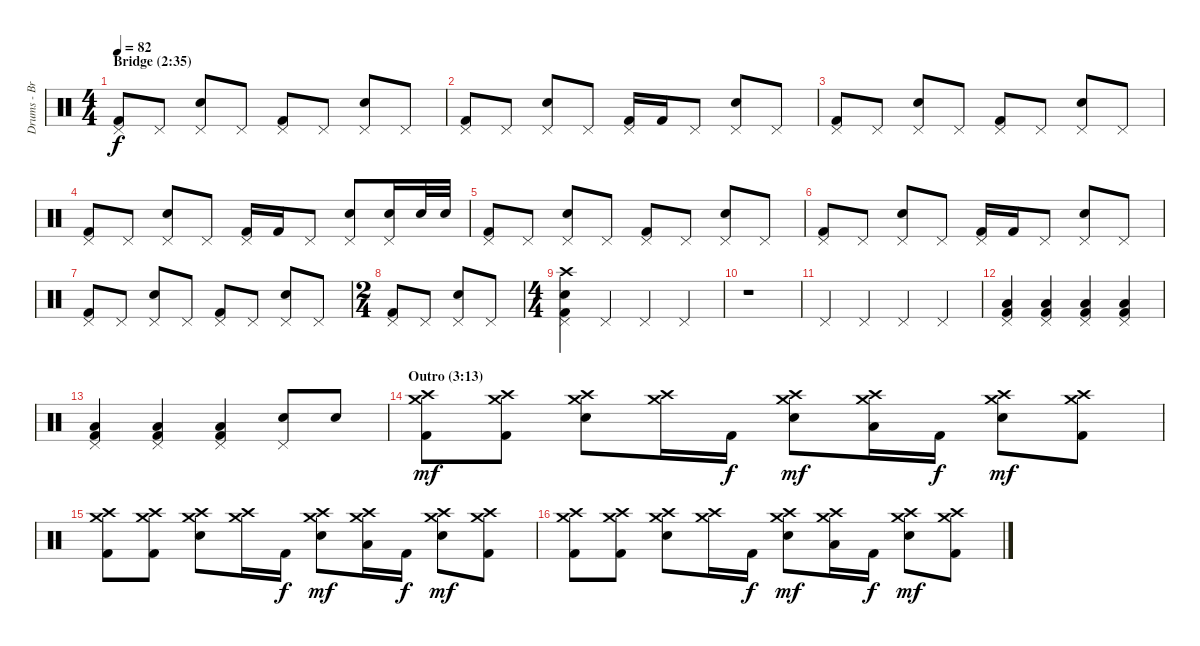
\track ("Drums - Brad" "Drums - Br") {instrument percussion}
\staff {score}
\articulation defaults
\ts (4 4)
\section ("" "Bridge (2:35)")
\tempo 82
\clef neutral
\ks c
("Pedal Hi-Hat (hit)" "Kick (hit) 2").8{dy f} "Pedal Hi-Hat (hit)".8 ("Pedal Hi-Hat (hit)" "Snare (hit) 2").8 "Pedal Hi-Hat (hit)".8 ("Pedal Hi-Hat (hit)" "Kick (hit) 2").8 "Pedal Hi-Hat (hit)".8 ("Pedal Hi-Hat (hit)" "Snare (hit) 2").8 "Pedal Hi-Hat (hit)".8 |
("Pedal Hi-Hat (hit)" "Kick (hit) 2").8 "Pedal Hi-Hat (hit)".8 ("Pedal Hi-Hat (hit)" "Snare (hit) 2").8 "Pedal Hi-Hat (hit)".8 ("Pedal Hi-Hat (hit)" "Kick (hit) 2").16 "Kick (hit) 2".16 "Pedal Hi-Hat (hit)".8 ("Pedal Hi-Hat (hit)" "Snare (hit) 2").8 "Pedal Hi-Hat (hit)".8 |
("Pedal Hi-Hat (hit)" "Kick (hit) 2").8 "Pedal Hi-Hat (hit)".8 ("Pedal Hi-Hat (hit)" "Snare (hit) 2").8 "Pedal Hi-Hat (hit)".8 ("Pedal Hi-Hat (hit)" "Kick (hit) 2").8 "Pedal Hi-Hat (hit)".8 ("Pedal Hi-Hat (hit)" "Snare (hit) 2").8 "Pedal Hi-Hat (hit)".8 |
("Pedal Hi-Hat (hit)" "Kick (hit) 2").8 "Pedal Hi-Hat (hit)".8 ("Pedal Hi-Hat (hit)" "Snare (hit) 2").8 "Pedal Hi-Hat (hit)".8 ("Pedal Hi-Hat (hit)" "Kick (hit) 2").16 "Kick (hit) 2".16 "Pedal Hi-Hat (hit)".8 ("Pedal Hi-Hat (hit)" "Snare (hit) 2").8 ("Pedal Hi-Hat (hit)" "Snare (hit) 2").16 "Snare (hit) 2".32 "Snare (hit) 2".32 |
("Pedal Hi-Hat (hit)" "Kick (hit) 2").8 "Pedal Hi-Hat (hit)".8 ("Pedal Hi-Hat (hit)" "Snare (hit) 2").8 "Pedal Hi-Hat (hit)".8 ("Pedal Hi-Hat (hit)" "Kick (hit) 2").8 "Pedal Hi-Hat (hit)".8 ("Pedal Hi-Hat (hit)" "Snare (hit) 2").8 "Pedal Hi-Hat (hit)".8 |
("Pedal Hi-Hat (hit)" "Kick (hit) 2").8 "Pedal Hi-Hat (hit)".8 ("Pedal Hi-Hat (hit)" "Snare (hit) 2").8 "Pedal Hi-Hat (hit)".8 ("Pedal Hi-Hat (hit)" "Kick (hit) 2").16 "Kick (hit) 2".16 "Pedal Hi-Hat (hit)".8 ("Pedal Hi-Hat (hit)" "Snare (hit) 2").8 "Pedal Hi-Hat (hit)".8 |
("Pedal Hi-Hat (hit)" "Kick (hit) 2").8 "Pedal Hi-Hat (hit)".8 ("Pedal Hi-Hat (hit)" "Snare (hit) 2").8 "Pedal Hi-Hat (hit)".8 ("Pedal Hi-Hat (hit)" "Kick (hit) 2").8 "Pedal Hi-Hat (hit)".8 ("Pedal Hi-Hat (hit)" "Snare (hit) 2").8 "Pedal Hi-Hat (hit)".8 |
\ts (2 4)
("Pedal Hi-Hat (hit)" "Kick (hit) 2").8 "Pedal Hi-Hat (hit)".8 ("Pedal Hi-Hat (hit)" "Snare (hit) 2").8 "Pedal Hi-Hat (hit)".8 |
\ts (4 4)
("Pedal Hi-Hat (hit)" "Crash high (hit)" "Snare (hit) 2" "Kick (hit) 2").4 "Pedal Hi-Hat (hit)".4 "Pedal Hi-Hat (hit)".4 "Pedal Hi-Hat (hit)".4 |
r.1 |
"Pedal Hi-Hat (hit)".4 "Pedal Hi-Hat (hit)".4 "Pedal Hi-Hat (hit)".4 "Pedal Hi-Hat (hit)".4 |
("Pedal Hi-Hat (hit)" "Low Floor Tom (hit)" "Kick (hit) 2").4 ("Pedal Hi-Hat (hit)" "Low Floor Tom (hit)" "Kick (hit) 2").4 ("Pedal Hi-Hat (hit)" "Low Floor Tom (hit)" "Kick (hit) 2").4 ("Pedal Hi-Hat (hit)" "Low Floor Tom (hit)" "Kick (hit) 2").4 |
("Pedal Hi-Hat (hit)" "Low Floor Tom (hit)" "Kick (hit) 2").4 ("Pedal Hi-Hat (hit)" "Low Floor Tom (hit)" "Kick (hit) 2").4 ("Pedal Hi-Hat (hit)" "Low Floor Tom (hit)" "Kick (hit) 2").4 ("Pedal Hi-Hat (hit)" "Snare (hit) 2").8 "Snare (hit) 2".8 |
\section ("" "Outro (3:13)")
("Crash high (hit)" "Crash medium (hit)" "Kick (hit) 2").8{dy mf} ("Crash high (hit)" "Crash medium (hit)" "Kick (hit) 2").8 ("Crash high (hit)" "Crash medium (hit)" "Snare (hit) 2").8 ("Crash high (hit)" "Crash medium (hit)").16 "Kick (hit) 2".16{dy f} ("Crash high (hit)" "Crash medium (hit)" "Snare (hit) 2").8{dy mf} ("Crash high (hit)" "Crash medium (hit)" "Low Tom (hit)").16 "Kick (hit) 2".16{dy f} ("Crash high (hit)" "Crash medium (hit)" "Snare (hit) 2").8{dy mf} ("Crash high (hit)" "Crash medium (hit)" "Kick (hit) 2").8 |
("Crash high (hit)" "Crash medium (hit)" "Kick (hit) 2").8 ("Crash high (hit)" "Crash medium (hit)" "Kick (hit) 2").8 ("Crash high (hit)" "Crash medium (hit)" "Snare (hit) 2").8 ("Crash high (hit)" "Crash medium (hit)").16 "Kick (hit) 2".16{dy f} ("Crash high (hit)" "Crash medium (hit)" "Snare (hit) 2").8{dy mf} ("Crash high (hit)" "Crash medium (hit)" "Low Tom (hit)").16 "Kick (hit) 2".16{dy f} ("Crash high (hit)" "Crash medium (hit)" "Snare (hit) 2").8{dy mf} ("Crash high (hit)" "Crash medium (hit)" "Kick (hit) 2").8 |
("Crash high (hit)" "Crash medium (hit)" "Kick (hit) 2").8 ("Crash high (hit)" "Crash medium (hit)" "Kick (hit) 2").8 ("Crash high (hit)" "Crash medium (hit)" "Snare (hit) 2").8 ("Crash high (hit)" "Crash medium (hit)").16 "Kick (hit) 2".16{dy f} ("Crash high (hit)" "Crash medium (hit)" "Snare (hit) 2").8{dy mf} ("Crash high (hit)" "Crash medium (hit)" "Low Tom (hit)").16 "Kick (hit) 2".16{dy f} ("Crash high (hit)" "Crash medium (hit)" "Snare (hit) 2").8{dy mf} ("Crash high (hit)" "Crash medium (hit)" "Kick (hit) 2").8
